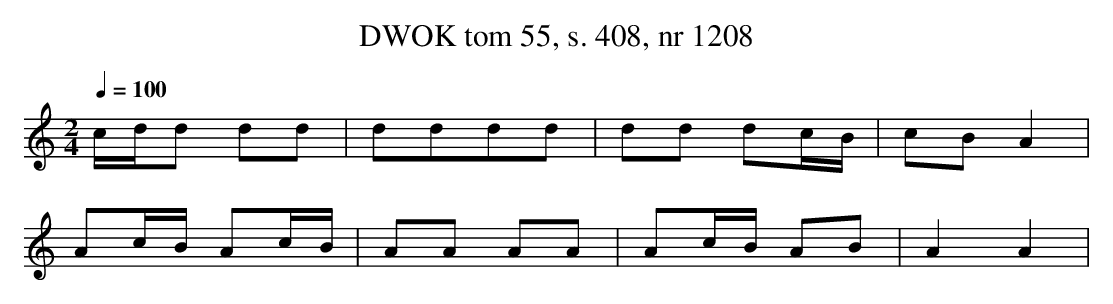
X:1
T: DWOK tom 55, s. 408, nr 1208
L:1/8
M:2/4
K:C
Q:1/4=100
c/d/d dd|dddd|dd dc/B/|cBA2|
Ac/B/ Ac/B/|AA AA|Ac/B/ AB|A2A2|
